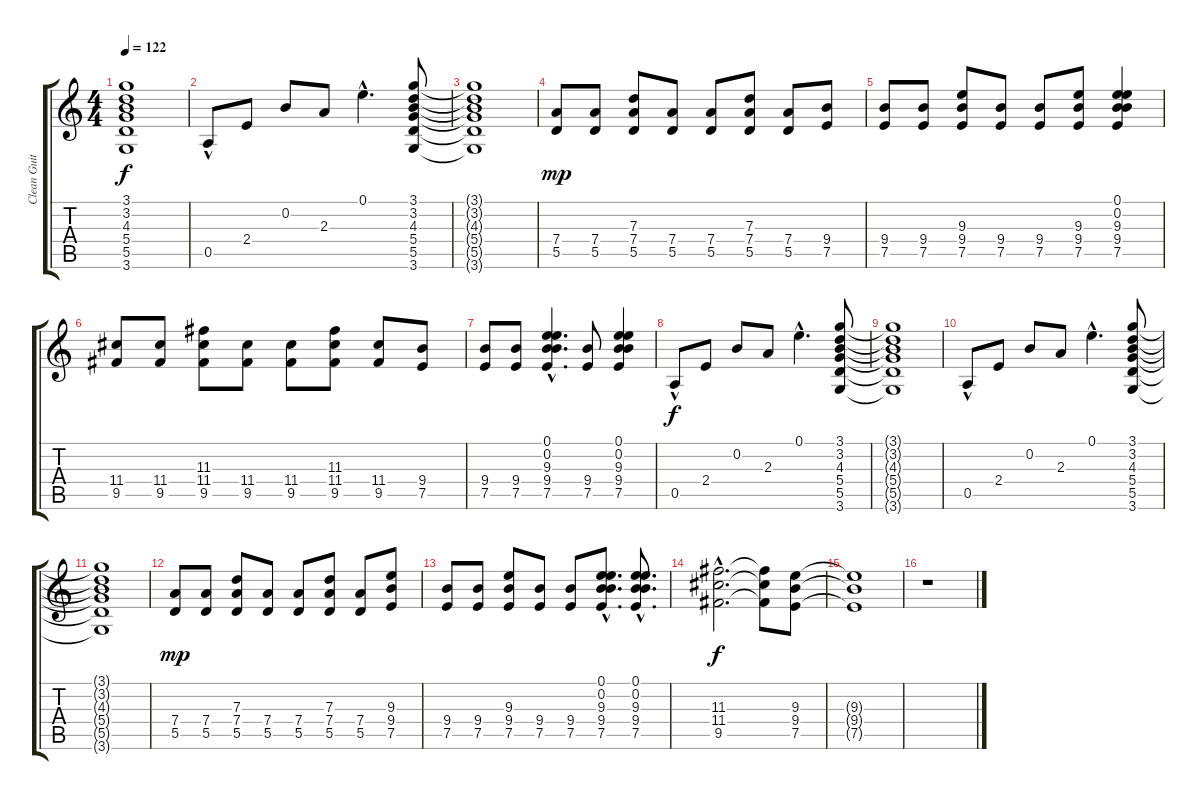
\track ("Clean Guitar" "Clean Guit") {instrument electricguitarclean}
\staff {score tabs}
\tuning (E4 B3 G3 D3 A2 E2) {hide}
\ts (4 4)
\tempo 122
\clef g2
\ks c
(3.1{t} 3.2{t} 4.3{t} 5.4{t} 5.5{t} 3.6{t}).1{dy f} |
0.5{hac}.8 2.4.8 0.2.8 2.3.8 0.1{hac}.4{d} (3.1 3.2 4.3 5.4 5.5 3.6).8 |
(3.1{t} 3.2{t} 4.3{t} 5.4{t} 5.5{t} 3.6{t}).1 |
(7.4 5.5).8{dy mp} (7.4 5.5).8 (7.3 7.4 5.5).8 (7.4 5.5).8 (7.4 5.5).8 (7.3 7.4 5.5).8 (7.4 5.5).8 (9.4 7.5).8 |
(9.4 7.5).8 (9.4 7.5).8 (9.3 9.4 7.5).8 (9.4 7.5).8 (9.4 7.5).8 (9.3 9.4 7.5).8 (0.1 0.2 9.3 9.4 7.5).4 |
(11.4 9.5).8 (11.4 9.5).8 (11.3 11.4 9.5).8 (11.4 9.5).8 (11.4 9.5).8 (11.3 11.4 9.5).8 (11.4 9.5).8 (9.4 7.5).8 |
(9.4 7.5).8 (9.4 7.5).8 (0.1{hac} 0.2{hac} 9.3{hac} 9.4{hac} 7.5{hac}).4{d} (9.4 7.5).8 (0.1 0.2 9.3 9.4 7.5).4 |
0.5{hac}.8{dy f} 2.4.8 0.2.8 2.3.8 0.1{hac}.4{d} (3.1 3.2 4.3 5.4 5.5 3.6).8 |
(3.1{t} 3.2{t} 4.3{t} 5.4{t} 5.5{t} 3.6{t}).1 |
0.5{hac}.8 2.4.8 0.2.8 2.3.8 0.1{hac}.4{d} (3.1 3.2 4.3 5.4 5.5 3.6).8 |
(3.1{t} 3.2{t} 4.3{t} 5.4{t} 5.5{t} 3.6{t}).1 |
(7.4 5.5).8{dy mp} (7.4 5.5).8 (7.3 7.4 5.5).8 (7.4 5.5).8 (7.4 5.5).8 (7.3 7.4 5.5).8 (7.4 5.5).8 (9.3 9.4 7.5).8 |
(9.4 7.5).8 (9.4 7.5).8 (9.3 9.4 7.5).8 (9.4 7.5).8 (9.4 7.5).8 (0.1{hac} 0.2{hac} 9.3{hac} 9.4{hac} 7.5{hac}).8{d} (0.1{hac} 0.2{hac} 9.3{hac} 9.4{hac} 7.5{hac}).8{d} |
(11.3{hac} 11.4{hac} 9.5{hac}).2{d dy f} (11.3{t} 11.4{t} 9.5{t}).8 (9.3 9.4 7.5).8 |
(9.3{t} 9.4{t} 7.5{t}).1 |
r.1
